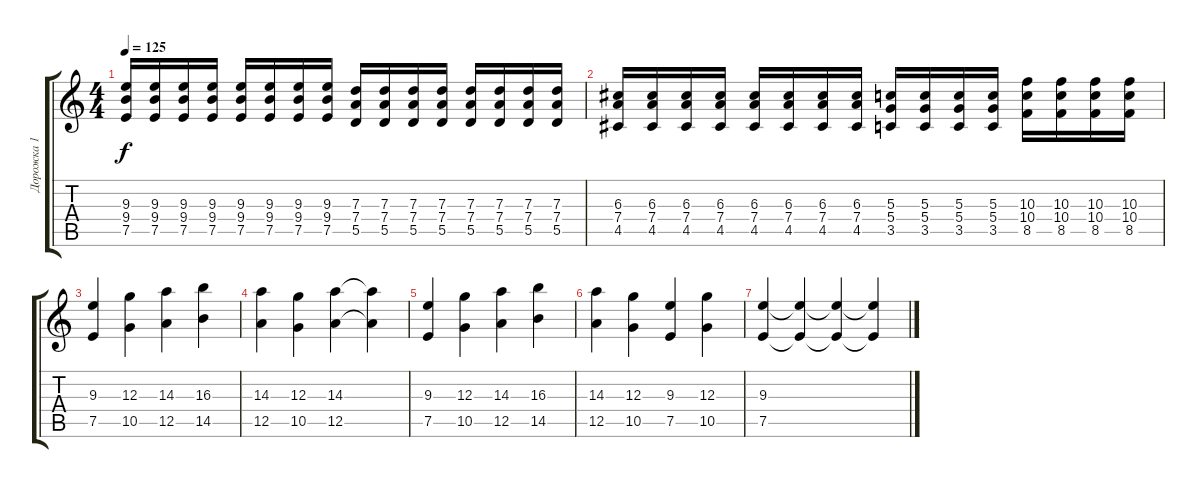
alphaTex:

\track ("Дорожка 1" "Дорожка 1") {instrument distortionguitar}
\staff {score tabs}
\tuning (E4 B3 G3 D3 A2 E2) {hide}
\ts (4 4)
\tempo 125
\clef g2
\ks c
(9.3 9.4 7.5).16{dy f} (9.3 9.4 7.5).16 (9.3 9.4 7.5).16 (9.3 9.4 7.5).16 (9.3 9.4 7.5).16 (9.3 9.4 7.5).16 (9.3 9.4 7.5).16 (9.3 9.4 7.5).16 (7.3 7.4 5.5).16 (7.3 7.4 5.5).16 (7.3 7.4 5.5).16 (7.3 7.4 5.5).16 (7.3 7.4 5.5).16 (7.3 7.4 5.5).16 (7.3 7.4 5.5).16 (7.3 7.4 5.5).16 |
(6.3 7.4 4.5).16 (6.3 7.4 4.5).16 (6.3 7.4 4.5).16 (6.3 7.4 4.5).16 (6.3 7.4 4.5).16 (6.3 7.4 4.5).16 (6.3 7.4 4.5).16 (6.3 7.4 4.5).16 (5.3 5.4 3.5).16 (5.3 5.4 3.5).16 (5.3 5.4 3.5).16 (5.3 5.4 3.5).16 (10.3 10.4 8.5).16 (10.3 10.4 8.5).16 (10.3 10.4 8.5).16 (10.3 10.4 8.5).16 |
(9.3 7.5).4 (12.3 10.5).4 (14.3 12.5).4 (16.3 14.5).4 |
(14.3 12.5).4 (12.3 10.5).4 (14.3 12.5).4 (14.3{t} 12.5{t}).4 |
(9.3 7.5).4 (12.3 10.5).4 (14.3 12.5).4 (16.3 14.5).4 |
(14.3 12.5).4 (12.3 10.5).4 (9.3 7.5).4 (12.3 10.5).4 |
(9.3 7.5).4 (9.3{t} 7.5{t}).4 (9.3{t} 7.5{t}).4 (9.3{t} 7.5{t}).4
